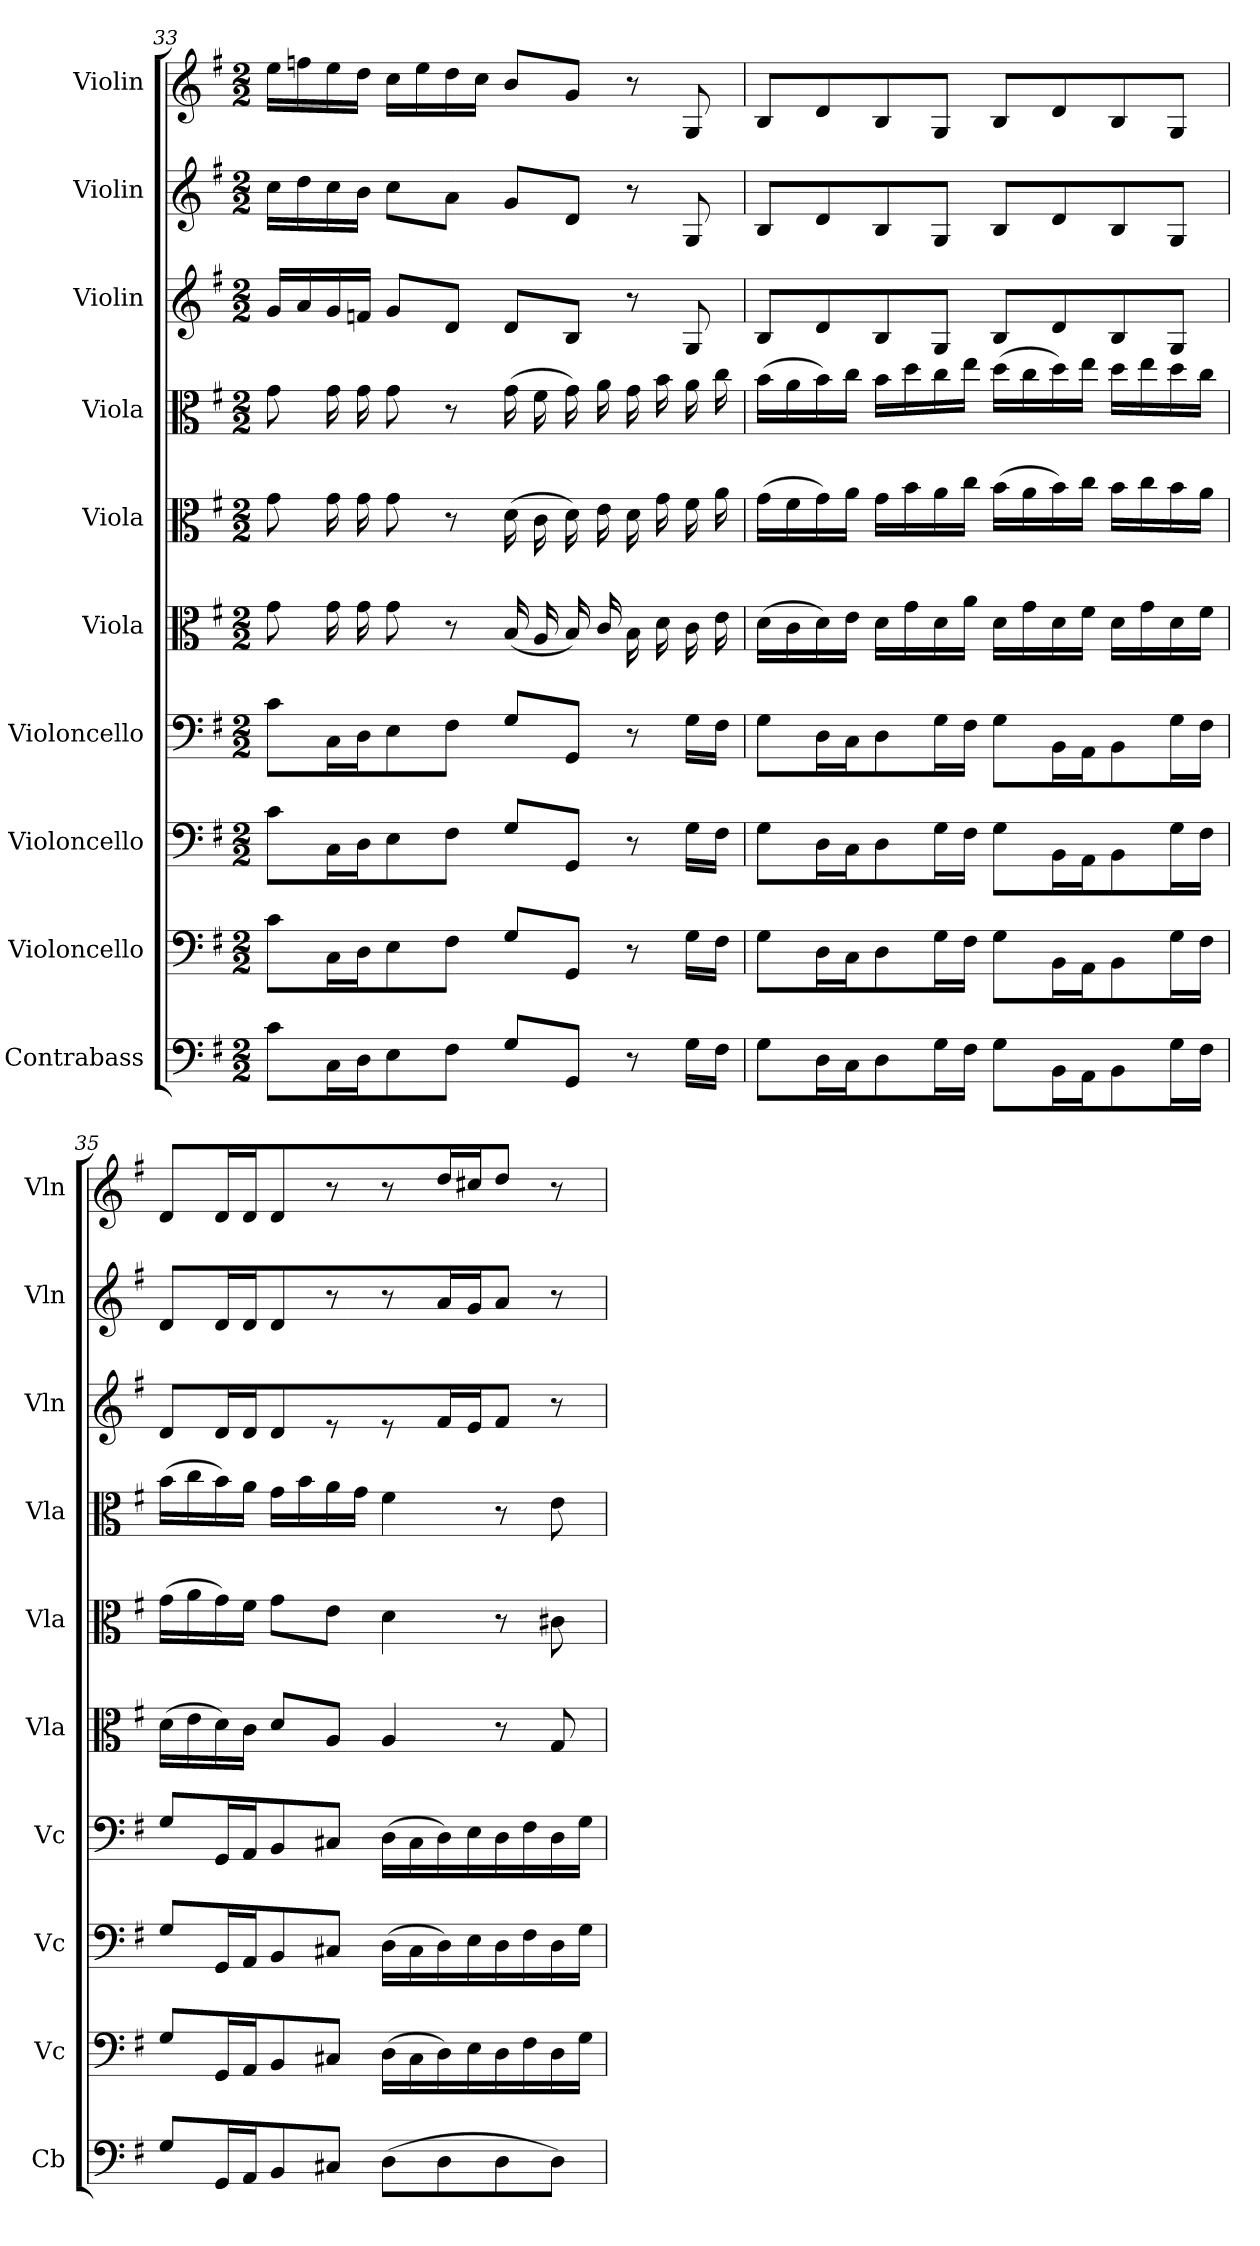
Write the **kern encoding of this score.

**kern	**kern	**kern	**kern	**kern	**kern	**kern	**kern	**kern	**kern
*part10	*part9	*part8	*part7	*part6	*part5	*part4	*part3	*part2	*part1
*staff10	*staff9	*staff8	*staff7	*staff6	*staff5	*staff4	*staff3	*staff2	*staff1
*I"Contrabass	*I"Violoncello	*I"Violoncello	*I"Violoncello	*I"Viola	*I"Viola	*I"Viola	*I"Violin	*I"Violin	*I"Violin
*I'Cb	*I'Vc	*I'Vc	*I'Vc	*I'Vla	*I'Vla	*I'Vla	*I'Vln	*I'Vln	*I'Vln
*clefF4	*clefF4	*clefF4	*clefF4	*clefC3	*clefC3	*clefC3	*clefG2	*clefG2	*clefG2
*k[f#]	*k[f#]	*k[f#]	*k[f#]	*k[f#]	*k[f#]	*k[f#]	*k[f#]	*k[f#]	*k[f#]
*G:	*G:	*G:	*G:	*G:	*G:	*G:	*G:	*G:	*G:
*M2/2	*M2/2	*M2/2	*M2/2	*M2/2	*M2/2	*M2/2	*M2/2	*M2/2	*M2/2
=33	=33	=33	=33	=33	=33	=33	=33	=33	=33
8c\L	8c\L	8c\L	8c\L	8g\	8g\	8g\	16g/LL	16cc\LL	16ee\LL
.	.	.	.	.	.	.	16a/	16dd\	16ffn\
16C\L	16C\L	16C\L	16C\L	16g\	16g\	16g\	16g/	16cc\	16ee\
16D\J	16D\J	16D\J	16D\J	16g\	16g\	16g\	16fn/JJ	16b\JJ	16dd\JJ
8E\	8E\	8E\	8E\	8g\	8g\	8g\	8g/L	8cc\L	16cc\LL
.	.	.	.	.	.	.	.	.	16ee\
8F#\J	8F#\J	8F#\J	8F#\J	8r	8r	8r	8d/J	8a\J	16dd\
.	.	.	.	.	.	.	.	.	16cc\JJ
8G/L	8G/L	8G/L	8G/L	(16B/	(16d\	(16g\	8d/L	8g/L	8b/L
.	.	.	.	16A/	16c\	16f#\	.	.	.
8GG/J	8GG/J	8GG/J	8GG/J	16B/)	16d\)	16g\)	8B/J	8d/J	8g/J
.	.	.	.	16c/	16e\	16a\	.	.	.
8r	8r	8r	8r	16B\	16d\	16g\	8r	8r	8r
.	.	.	.	16d\	16g\	16b\	.	.	.
16G\LL	16G\LL	16G\LL	16G\LL	16c\	16f#\	16a\	8G/	8G/	8G/
16F#\JJ	16F#\JJ	16F#\JJ	16F#\JJ	16e\	16a\	16cc\	.	.	.
=34	=34	=34	=34	=34	=34	=34	=34	=34	=34
8G\L	8G\L	8G\L	8G\L	(16d\LL	(16g\LL	(16b\LL	8B/L	8B/L	8B/L
.	.	.	.	16c\	16f#\	16a\	.	.	.
16D\L	16D\L	16D\L	16D\L	16d\)	16g\)	16b\)	8d/	8d/	8d/
16C\J	16C\J	16C\J	16C\J	16e\JJ	16a\JJ	16cc\JJ	.	.	.
8D\	8D\	8D\	8D\	16d\LL	16g\LL	16b\LL	8B/	8B/	8B/
.	.	.	.	16g\	16b\	16dd\	.	.	.
16G\L	16G\L	16G\L	16G\L	16d\	16a\	16cc\	8G/J	8G/J	8G/J
16F#\JJ	16F#\JJ	16F#\JJ	16F#\JJ	16a\JJ	16cc\JJ	16ee\JJ	.	.	.
8G\L	8G\L	8G\L	8G\L	16d\LL	(16b\LL	(16dd\LL	8B/L	8B/L	8B/L
.	.	.	.	16g\	16a\	16cc\	.	.	.
16BB\L	16BB\L	16BB\L	16BB\L	16d\	16b\)	16dd\)	8d/	8d/	8d/
16AA\J	16AA\J	16AA\J	16AA\J	16f#\JJ	16cc\JJ	16ee\JJ	.	.	.
8BB\	8BB\	8BB\	8BB\	16d\LL	16b\LL	16dd\LL	8B/	8B/	8B/
.	.	.	.	16g\	16cc\	16ee\	.	.	.
16G\L	16G\L	16G\L	16G\L	16d\	16b\	16dd\	8G/J	8G/J	8G/J
16F#\JJ	16F#\JJ	16F#\JJ	16F#\JJ	16f#\JJ	16a\JJ	16cc\JJ	.	.	.
=35	=35	=35	=35	=35	=35	=35	=35	=35	=35
8G/L	8G/L	8G/L	8G/L	(16d\LL	(16g\LL	(16b\LL	8d/L	8d/L	8d/L
.	.	.	.	16e\	16a\	16cc\	.	.	.
16GG/L	16GG/L	16GG/L	16GG/L	16d\)	16g\)	16b\)	16d/L	16d/L	16d/L
16AA/J	16AA/J	16AA/J	16AA/J	16c\JJ	16f#\JJ	16a\JJ	16d/J	16d/J	16d/J
8BB/	8BB/	8BB/	8BB/	8d/L	8g\L	16g\LL	8d/	8d/	8d/
.	.	.	.	.	.	16b\	.	.	.
8C#X/J	8C#X/J	8C#X/J	8C#X/J	8A/J	8e\J	16a\	8r	8r	8r
.	.	.	.	.	.	16g\JJ	.	.	.
(8D\L	(16D\LL	(16D\LL	(16D\LL	4A/	4d\	4f#\	8r	8r	8r
.	16C#\	16C#\	16C#\	.	.	.	.	.	.
8D\	16D\)	16D\)	16D\)	.	.	.	16f#/L	16a/L	16dd\L
.	16E\	16E\	16E\	.	.	.	16e/J	16g/J	16cc#X\J
8D\	16D\	16D\	16D\	8r	8r	8r	8f#/J	8a/J	8dd\J
.	16F#\	16F#\	16F#\	.	.	.	.	.	.
8D\J)	16D\	16D\	16D\	8G/	8c#X\	8e\	8r	8r	8r
.	16G\JJ	16G\JJ	16G\JJ	.	.	.	.	.	.
=	=	=	=	=	=	=	=	=	=
*-	*-	*-	*-	*-	*-	*-	*-	*-	*-
